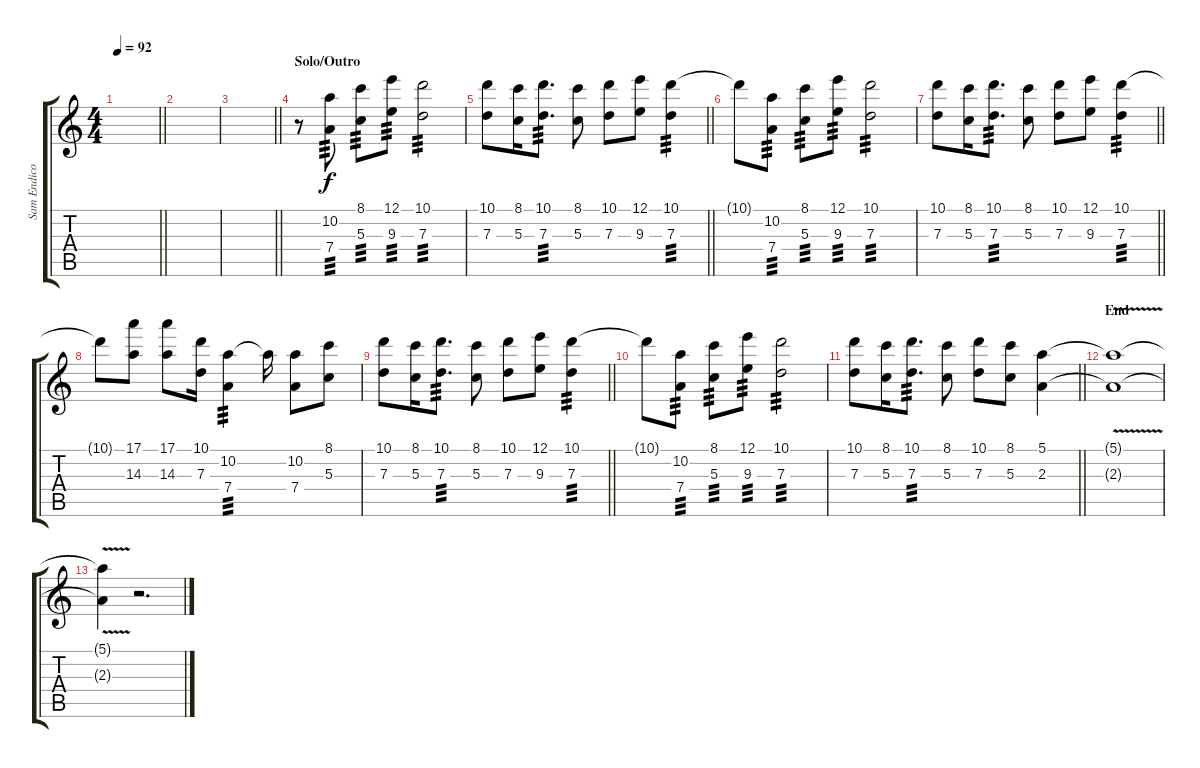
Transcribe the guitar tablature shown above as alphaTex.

\track ("Sam Endicott" "Sam Endico") {instrument overdrivenguitar}
\staff {score tabs}
\tuning (E4 B3 G3 D3 A2 E2) {hide}
\ts (4 4)
\tempo 92
\clef g2
\barLineRight lightlight
\ks c
|
|
\barLineRight lightlight
|
\section ("" "Solo/Outro")
r.8 (10.2 7.4).8{tp 3} (8.1 5.3).8{tp 3} (12.1 9.3).8{tp 3} (10.1 7.3).2{tp 3} |
\barLineRight lightlight
(10.1 7.3).8 (8.1 5.3).16 (10.1 7.3).8{d tp 3} (8.1 5.3).8 (10.1 7.3).8 (12.1 9.3).8 (10.1 7.3).4{tp 3} |
10.1{t}.8 (10.2 7.4).8{tp 3} (8.1 5.3).8{tp 3} (12.1 9.3).8{tp 3} (10.1 7.3).2{tp 3} |
\barLineRight lightlight
(10.1 7.3).8 (8.1 5.3).16 (10.1 7.3).8{d tp 3} (8.1 5.3).8 (10.1 7.3).8 (12.1 9.3).8 (10.1 7.3).4{tp 3} |
10.1{t}.8 (17.1 14.3).8 (17.1 14.3).8 (10.1 7.3).16 (10.2 7.4).4{tp 3} 10.2{t}.16 (10.2 7.4).8 (8.1 5.3).8 |
\barLineRight lightlight
(10.1 7.3).8 (8.1 5.3).16 (10.1 7.3).8{d tp 3} (8.1 5.3).8 (10.1 7.3).8 (12.1 9.3).8 (10.1 7.3).4{tp 3} |
10.1{t}.8 (10.2 7.4).8{tp 3} (8.1 5.3).8{tp 3} (12.1 9.3).8{tp 3} (10.1 7.3).2{tp 3} |
\barLineRight lightlight
(10.1 7.3).8 (8.1 5.3).16 (10.1 7.3).8{d tp 3} (8.1 5.3).8 (10.1 7.3).8 (8.1 5.3).8 (5.1 2.3).4 |
\section ("" "End")
(5.1{v t} 2.3{v t}).1 |
(5.1{t} 2.3{t}).4 r.2{d}
